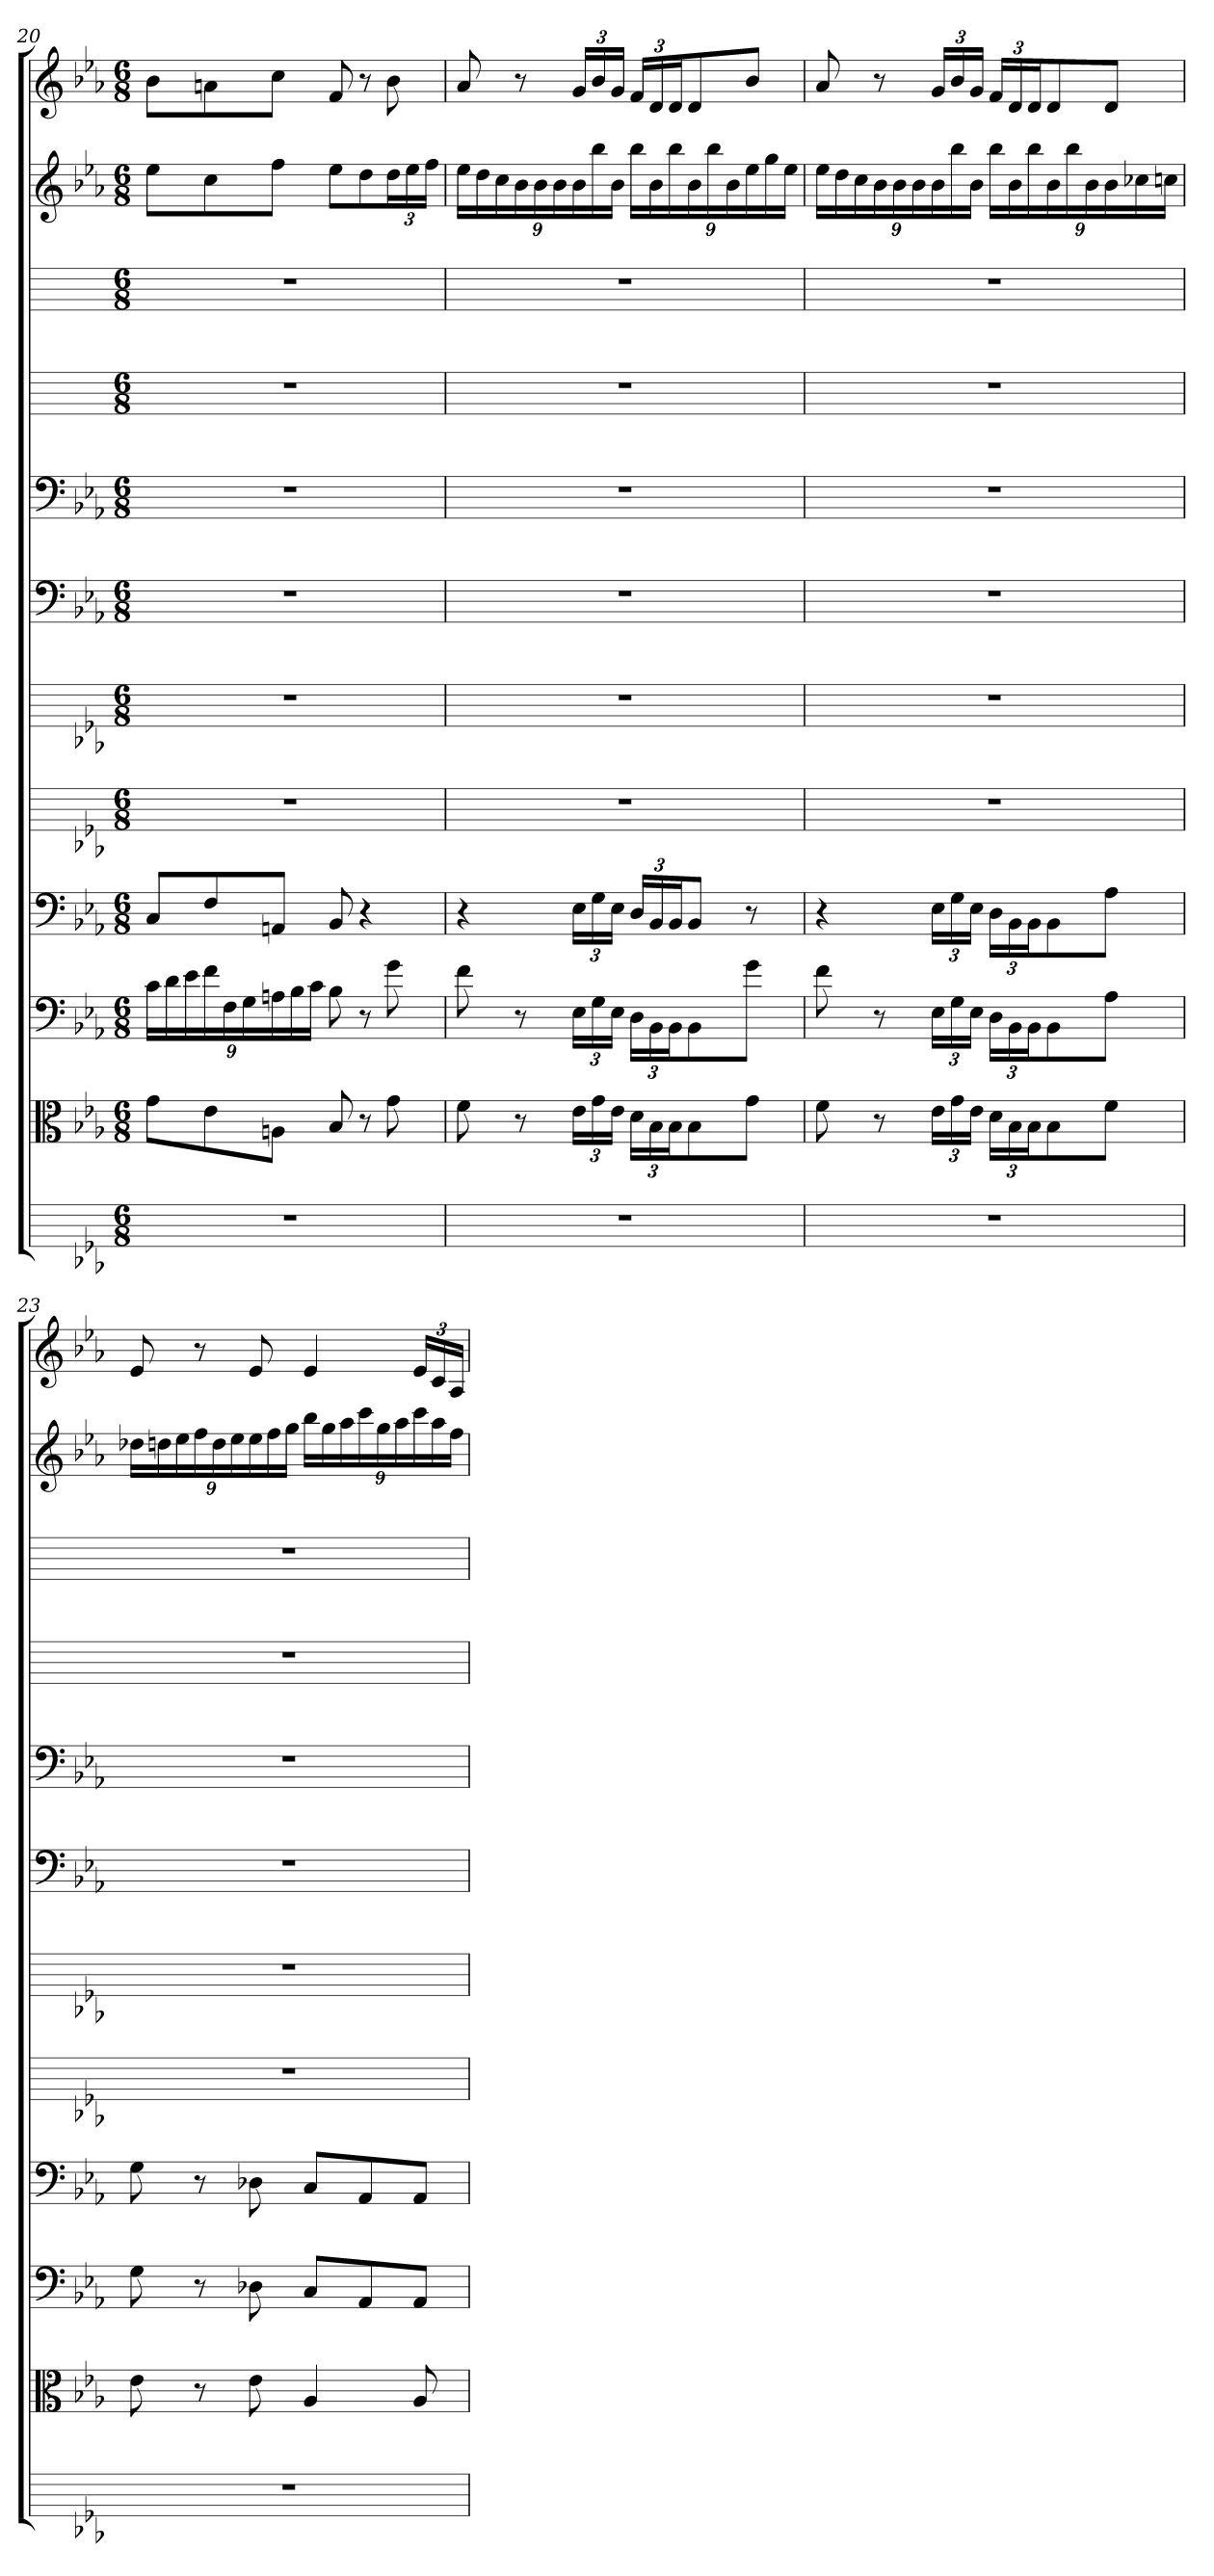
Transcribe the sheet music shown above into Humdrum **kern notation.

**kern	**kern	**kern	**kern	**kern	**kern	**kern	**kern	**kern	**kern	**kern	**kern
*part12	*part11	*part10	*part9	*part8	*part7	*part6	*part5	*part4	*part3	*part2	*part1
*staff12	*staff11	*staff10	*staff9	*staff8	*staff7	*staff6	*staff5	*staff4	*staff3	*staff2	*staff1
*	*clefC3	*clefF4	*clefF4	*	*	*clefF4	*clefF4	*	*	*	*
*k[b-e-a-]	*k[b-e-a-]	*k[b-e-a-]	*k[b-e-a-]	*k[b-e-a-]	*k[b-e-a-]	*k[b-e-a-]	*k[b-e-a-]	*k[]	*k[]	*k[b-e-a-]	*k[b-e-a-]
*E-:	*E-:	*E-:	*E-:	*E-:	*E-:	*E-:	*E-:	*	*	*E-:	*E-:
*M6/8	*M6/8	*M6/8	*M6/8	*M6/8	*M6/8	*M6/8	*M6/8	*M6/8	*M6/8	*M6/8	*M6/8
=20	=20	=20	=20	=20	=20	=20	=20	=20	=20	=20	=20
2.r	8g\L	24c\LL	8C/L	2.r	2.r	2.r	2.r	2.r	2.r	8ee-L	8b-L
.	.	24d\	.	.	.	.	.	.	.	.	.
.	.	24e-\	.	.	.	.	.	.	.	.	.
.	8e-\	24f\	8F/	.	.	.	.	.	.	8cc	8an
.	.	24F\	.	.	.	.	.	.	.	.	.
.	.	24G\	.	.	.	.	.	.	.	.	.
.	8An\J	24An\	8AAn/J	.	.	.	.	.	.	8ffJ	8ccJ
.	.	24B-\	.	.	.	.	.	.	.	.	.
.	.	24c\JJ	.	.	.	.	.	.	.	.	.
.	8B-	8B-	8BB-	.	.	.	.	.	.	8ee-L	8f
.	8r	8r	4r	.	.	.	.	.	.	8dd	8r
.	8g	8g	.	.	.	.	.	.	.	24ddL	8b-
.	.	.	.	.	.	.	.	.	.	24ee-	.
.	.	.	.	.	.	.	.	.	.	24ffJJ	.
=21	=21	=21	=21	=21	=21	=21	=21	=21	=21	=21	=21
2.r	8f	8f	4r	2.r	2.r	2.r	2.r	2.r	2.r	24ee-LL	8a-
.	.	.	.	.	.	.	.	.	.	24dd	.
.	.	.	.	.	.	.	.	.	.	24cc	.
.	8r	8r	.	.	.	.	.	.	.	24b-	8r
.	.	.	.	.	.	.	.	.	.	24b-	.
.	.	.	.	.	.	.	.	.	.	24b-	.
.	24e-\LL	24E-\LL	24E-\LL	.	.	.	.	.	.	24b-	24gLL
.	24g\	24G\	24G\	.	.	.	.	.	.	24bb-	24b-
.	24e-\JJ	24E-\JJ	24E-\JJ	.	.	.	.	.	.	24b-JJ	24gJJ
.	24d\LL	24D\LL	24D/LL	.	.	.	.	.	.	24bb-LL	24fLL
.	24B-\	24BB-\	24BB-/	.	.	.	.	.	.	24b-	24d
.	24B-\J	24BB-\J	24BB-/J	.	.	.	.	.	.	24bb-	24dJ
.	8B-\	8BB-\	8BB-/J	.	.	.	.	.	.	24b-	8d
.	.	.	.	.	.	.	.	.	.	24bb-	.
.	.	.	.	.	.	.	.	.	.	24b-	.
.	8g\J	8g\J	8r	.	.	.	.	.	.	24ee-	8b-J
.	.	.	.	.	.	.	.	.	.	24gg	.
.	.	.	.	.	.	.	.	.	.	24ee-JJ	.
=22	=22	=22	=22	=22	=22	=22	=22	=22	=22	=22	=22
2.r	8f	8f	4r	2.r	2.r	2.r	2.r	2.r	2.r	24ee-LL	8a-
.	.	.	.	.	.	.	.	.	.	24dd	.
.	.	.	.	.	.	.	.	.	.	24cc	.
.	8r	8r	.	.	.	.	.	.	.	24b-	8r
.	.	.	.	.	.	.	.	.	.	24b-	.
.	.	.	.	.	.	.	.	.	.	24b-	.
.	24e-\LL	24E-\LL	24E-\LL	.	.	.	.	.	.	24b-	24gLL
.	24g\	24G\	24G\	.	.	.	.	.	.	24bb-	24b-
.	24e-\JJ	24E-\JJ	24E-\JJ	.	.	.	.	.	.	24b-JJ	24gJJ
.	24d\LL	24D\LL	24D\LL	.	.	.	.	.	.	24bb-LL	24fLL
.	24B-\	24BB-\	24BB-\	.	.	.	.	.	.	24b-	24d
.	24B-\J	24BB-\J	24BB-\J	.	.	.	.	.	.	24bb-	24dJ
.	8B-\	8BB-\	8BB-\	.	.	.	.	.	.	24b-	8d
.	.	.	.	.	.	.	.	.	.	24bb-	.
.	.	.	.	.	.	.	.	.	.	24b-	.
.	8f\J	8A-\J	8A-\J	.	.	.	.	.	.	24b-	8dJ
.	.	.	.	.	.	.	.	.	.	24cc-X	.
.	.	.	.	.	.	.	.	.	.	24ccnJJ	.
=23	=23	=23	=23	=23	=23	=23	=23	=23	=23	=23	=23
2.r	8e-	8G	8G	2.r	2.r	2.r	2.r	2.r	2.r	24dd-XLL	8e-
.	.	.	.	.	.	.	.	.	.	24ddn	.
.	.	.	.	.	.	.	.	.	.	24ee-	.
.	8r	8r	8r	.	.	.	.	.	.	24ff	8r
.	.	.	.	.	.	.	.	.	.	24dd	.
.	.	.	.	.	.	.	.	.	.	24ee-	.
.	8e-	8D-X	8D-X	.	.	.	.	.	.	24ee-	8e-
.	.	.	.	.	.	.	.	.	.	24ff	.
.	.	.	.	.	.	.	.	.	.	24ggJJ	.
.	4A-	8C/L	8C/L	.	.	.	.	.	.	24bb-LL	4e-
.	.	.	.	.	.	.	.	.	.	24gg	.
.	.	.	.	.	.	.	.	.	.	24aa-	.
.	.	8AA-/	8AA-/	.	.	.	.	.	.	24ccc	.
.	.	.	.	.	.	.	.	.	.	24gg	.
.	.	.	.	.	.	.	.	.	.	24aa-	.
.	8A-	8AA-/J	8AA-/J	.	.	.	.	.	.	24ccc	24e-LL
.	.	.	.	.	.	.	.	.	.	24aa-	24c
.	.	.	.	.	.	.	.	.	.	24ffJJ	24A-JJ
=	=	=	=	=	=	=	=	=	=	=	=
*-	*-	*-	*-	*-	*-	*-	*-	*-	*-	*-	*-
